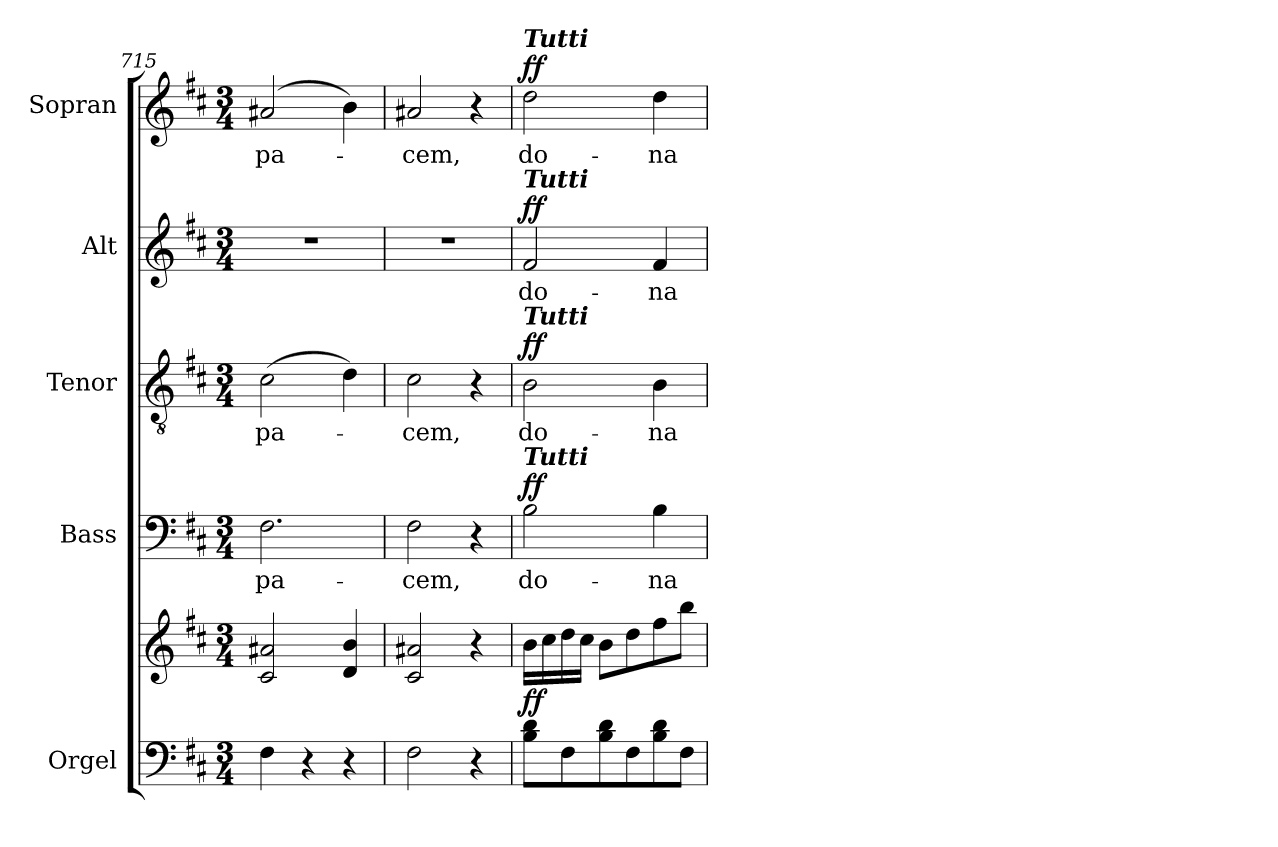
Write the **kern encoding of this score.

**kern	**kern	**dynam	**kern	**text	**dynam	**kern	**text	**dynam	**kern	**text	**dynam	**kern	**text	**dynam
*part5	*part5	*part5	*part4	*part4	*part4	*part3	*part3	*part3	*part2	*part2	*part2	*part1	*part1	*part1
*staff6	*staff5	*staff5/6	*staff4	*staff4	*staff4	*staff3	*staff3	*staff3	*staff2	*staff2	*staff2	*staff1	*staff1	*staff1
*I"Orgel	*	*	*I"Bass	*	*	*I"Tenor	*	*	*I"Alt	*	*	*I"Sopran	*	*
*I'Org.	*	*	*I'B.	*	*	*I'T.	*	*	*I'A.	*	*	*I'S.	*	*
*clefF4	*clefG2	*	*clefF4	*	*	*clefGv2	*	*	*clefG2	*	*	*clefG2	*	*
*k[f#c#]	*k[f#c#]	*	*k[f#c#]	*	*	*k[f#c#]	*	*	*k[f#c#]	*	*	*k[f#c#]	*	*
*D:	*D:	*	*D:	*	*	*D:	*	*	*D:	*	*	*D:	*	*
*M3/4	*M3/4	*	*M3/4	*	*	*M3/4	*	*	*M3/4	*	*	*M3/4	*	*
=715	=715	=715	=715	=715	=715	=715	=715	=715	=715	=715	=715	=715	=715	=715
!	!	!	!	!LO:LY:b	!	!	!LO:LY:b	!	!	!	!	!	!LO:LY:b	!
4F#\	2c#/ 2a#X/	.	2.F#\	pa-	.	(>2c#\	pa-	.	2.r	.	.	(2a#X/	pa-	.
4r	.	.	.	.	.	.	.	.	.	.	.	.	.	.
4r	4d/ 4b/	.	.	.	.	4d\)	.	.	.	.	.	4b\)	.	.
=716	=716	=716	=716	=716	=716	=716	=716	=716	=716	=716	=716	=716	=716	=716
!	!	!	!	!LO:LY:b	!	!	!LO:LY:b	!	!	!	!	!	!LO:LY:b	!
2F#\	2c#/ 2a#X/	.	2F#\	-cem,	.	2c#\	-cem,	.	2.r	.	.	2a#X/	-cem,	.
4r	4r	.	4r	.	.	4r	.	.	.	.	.	4r	.	.
!!LO:LB:g=z
=717	=717	=717	=717	=717	=717	=717	=717	=717	=717	=717	=717	=717	=717	=717
!	!	!	!	!	!	!	!	!	!	!	!	!LO:TX:a:Bi:t=Tutti	!	!
!	!	!	!	!	!	!	!	!	!LO:TX:a:Bi:t=Tutti	!	!	!	!	!
!	!	!	!	!	!	!LO:TX:a:Bi:t=Tutti	!	!	!	!	!	!	!	!
!	!	!	!LO:TX:a:Bi:t=Tutti	!	!	!	!	!	!	!	!	!	!	!
!	!	!LO:DY:b	!	!LO:LY:b	!LO:DY:a	!	!LO:LY:b	!LO:DY:a	!	!LO:LY:b	!LO:DY:a	!	!LO:LY:b	!LO:DY:a
8B\ 8d\L	16b\LL	ff	2B\	do-	ff	2B\	do-	ff	2f#/	do-	ff	2dd\	do-	ff
.	16cc#\	.	.	.	.	.	.	.	.	.	.	.	.	.
8F#\	16dd\	.	.	.	.	.	.	.	.	.	.	.	.	.
.	16cc#\JJ	.	.	.	.	.	.	.	.	.	.	.	.	.
8B\ 8d\	8b\L	.	.	.	.	.	.	.	.	.	.	.	.	.
8F#\	8dd\	.	.	.	.	.	.	.	.	.	.	.	.	.
!	!	!	!	!LO:LY:b	!	!	!LO:LY:b	!	!	!LO:LY:b	!	!	!LO:LY:b	!
8B\ 8d\	8ff#\	.	4B\	-na	.	4B\	-na	.	4f#/	-na	.	4dd\	-na	.
8F#\J	8bb\J	.	.	.	.	.	.	.	.	.	.	.	.	.
=	=	=	=	=	=	=	=	=	=	=	=	=	=	=
*-	*-	*-	*-	*-	*-	*-	*-	*-	*-	*-	*-	*-	*-	*-
